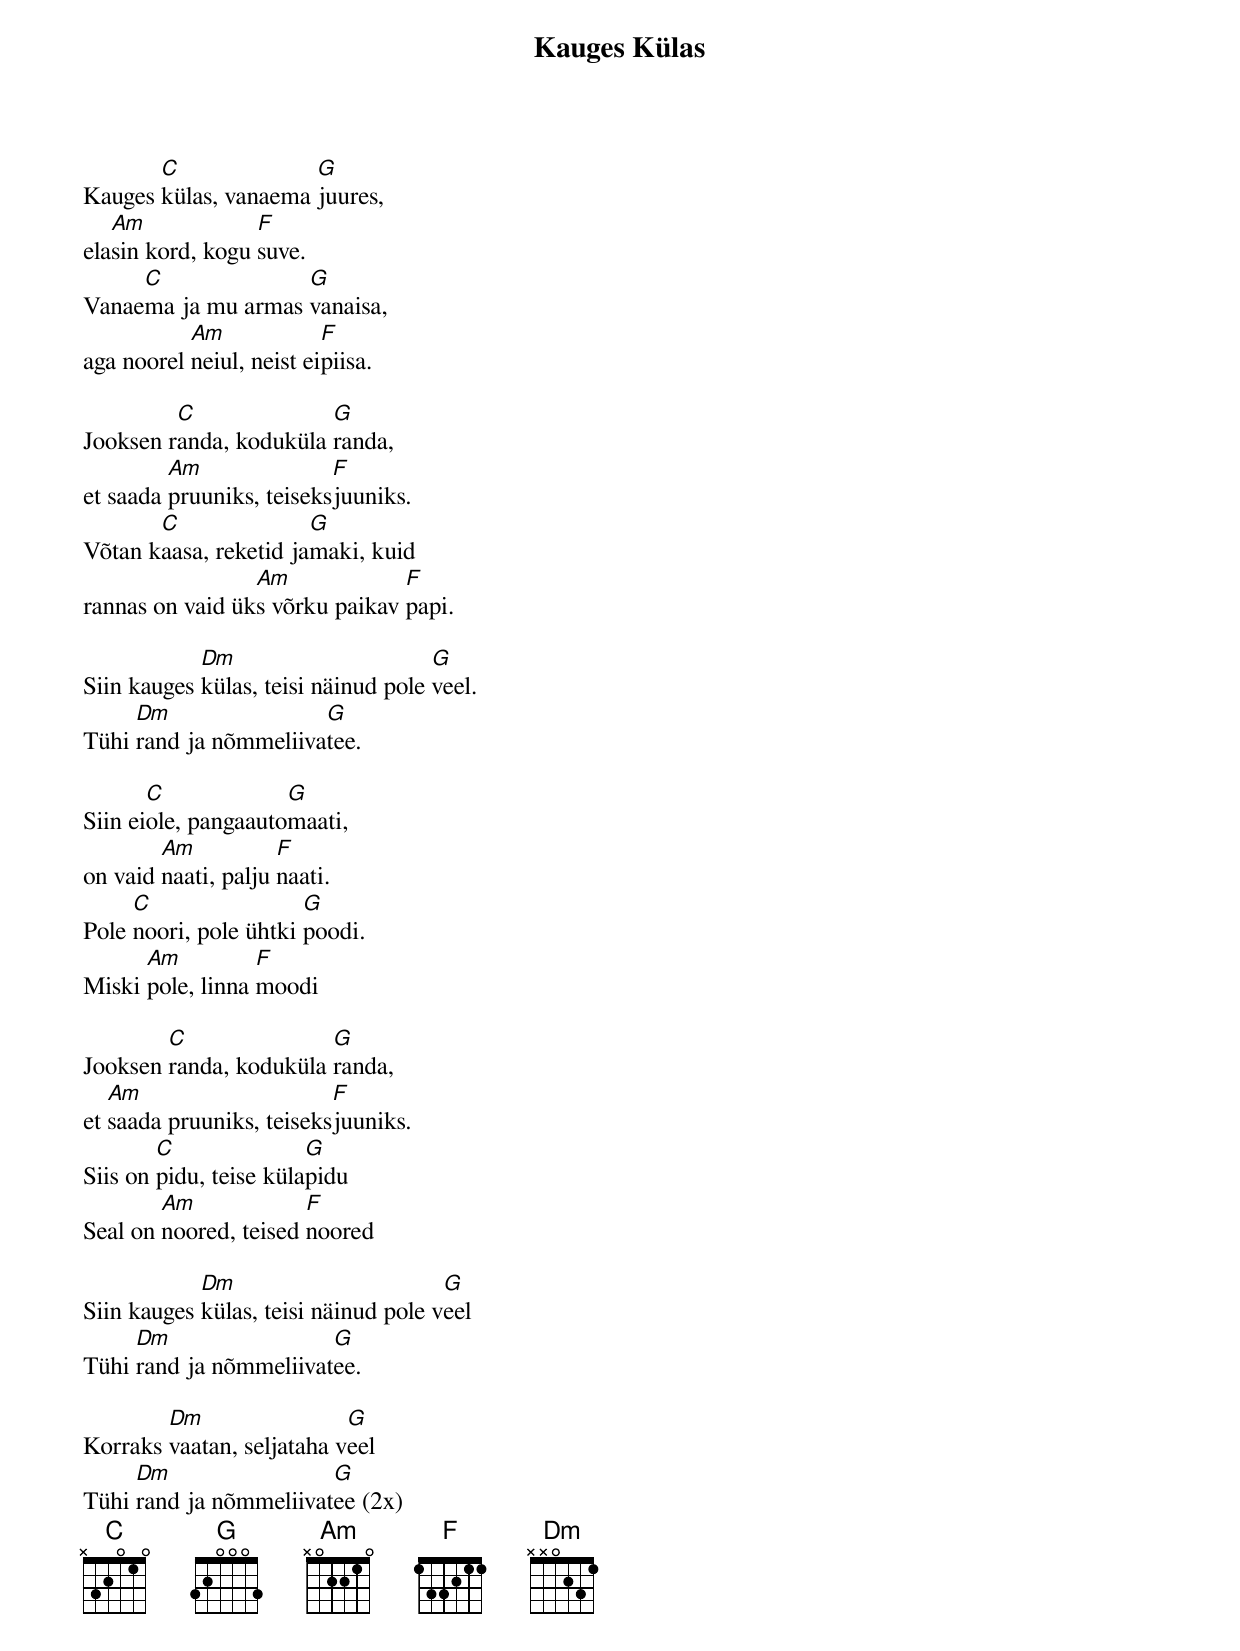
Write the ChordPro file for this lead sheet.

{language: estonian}
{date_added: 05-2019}
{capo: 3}
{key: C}
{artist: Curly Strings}
{title: Kauges Külas}
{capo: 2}
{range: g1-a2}

Kauges [C]külas, vanaema [G]juures,
ela[Am]sin kord, kogu [F]suve.
Vanae[C]ma ja mu armas [G]vanaisa,
aga noorel [Am]neiul, neist ei[F]piisa.

Jooksen r[C]anda, koduküla [G]randa,
et saada [Am]pruuniks, teiseks[F]juuniks.
Võtan k[C]aasa, reketid ja[G]maki, kuid
rannas on vaid ük[Am]s võrku paikav [F]papi.

Siin kauges [Dm]külas, teisi näinud pole [G]veel.
Tühi [Dm]rand ja nõmmeliiva[G]tee.

Siin ei[C]ole, pangaauto[G]maati,
on vaid [Am]naati, palju [F]naati.
Pole [C]noori, pole ühtki [G]poodi.
Miski [Am]pole, linna [F]moodi

Jooksen [C]randa, koduküla [G]randa,
et [Am]saada pruuniks, teiseks[F]juuniks.
Siis on [C]pidu, teise küla[G]pidu
Seal on [Am]noored, teised [F]noored

Siin kauges [Dm]külas, teisi näinud pole v[G]eel
Tühi [Dm]rand ja nõmmeliivat[G]ee.

Korraks [Dm]vaatan, seljataha v[G]eel
Tühi [Dm]rand ja nõmmeliivat[G]ee (2x)
